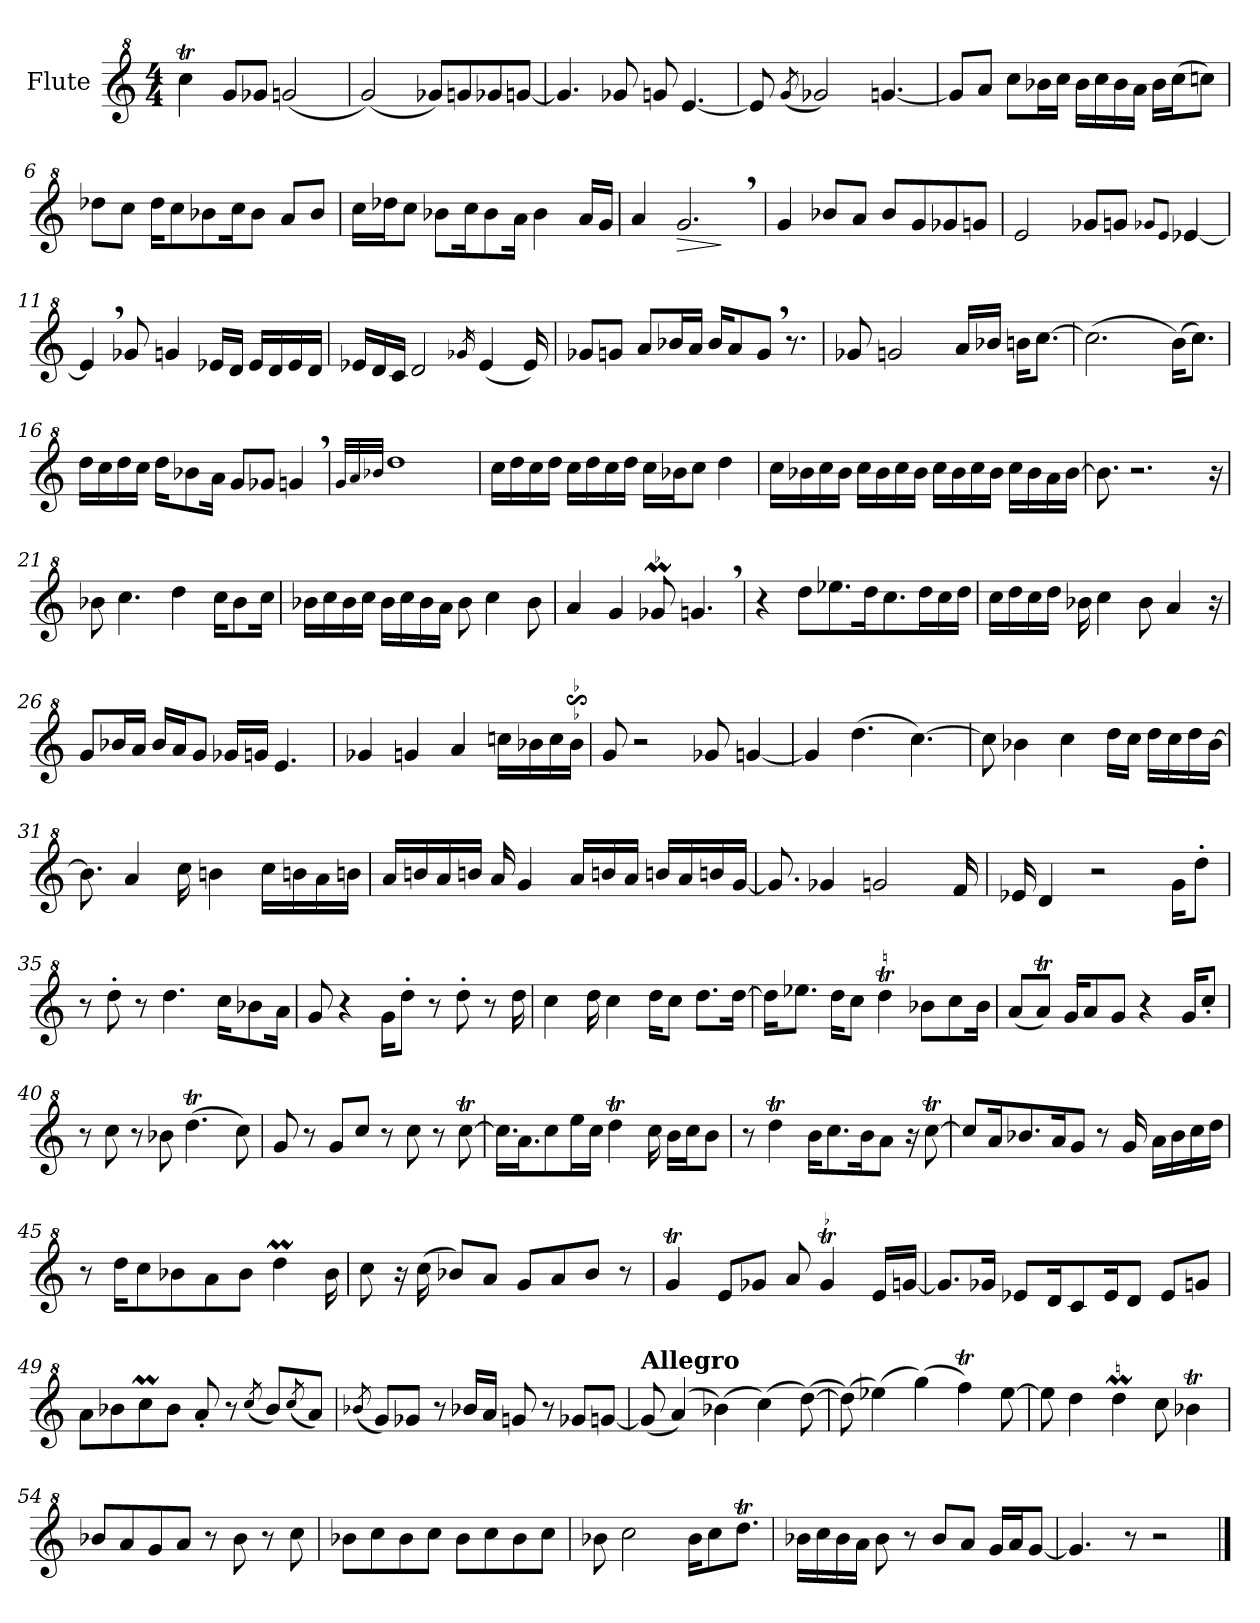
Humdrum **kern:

**kern	**dynam
*part1	*part1
*staff1	*staff1
*I"Flute	*
*I'Fl.	*
*clefG^2	*
*k[]	*
*M4/4	*
=1	=1
4cccT\	.
8gg/L	.
8gg-X/J	.
(<2ggn/	.
=2	=2
(<2gg/)	.
8gg-X/L)	.
8ggn/	.
8gg-X/	.
[8ggn/J	.
=3	=3
4.gg/]	.
8gg-X/	.
8ggn/	.
[4.ee/	.
=4	=4
8ee/]	.
(<8qgg/	.
2gg-X/)	.
[4.ggn/	.
!!LO:LB:g=z
=5	=5
8gg/L]	.
8aa/J	.
8ccc\L	.
16bb-X\L	.
16ccc\JJ	.
16bb-\LL	.
16ccc\	.
16bb-\	.
16aa\JJ	.
16bb-\LL	.
(>16ccc\J	.
8cccn\J)	.
=6	=6
8ddd-X\L	.
8ccc\J	.
16ddd-\KL	.
8ccc\	.
8bb-X\	.
16ccc\K	.
8bb-\J	.
8aa/L	.
8bb-/J	.
=7	=7
16ccc\LL	.
16ddd-X\J	.
8ccc\J	.
8bb-X\L	.
16ccc\K	.
8bb-\	.
16aa\Jk	.
4bb-\	.
16aa/LL	.
16gg/JJ	.
=8	=8
4aa/	.
!	!LO:HP:b
2.gg,/	>
.	]
!!LO:LB:g=z
=9	=9
4gg/	.
8bb-X/L	.
8aa/J	.
8bb-/L	.
8gg/	.
8gg-X/	.
8ggn/J	.
=10	=10
2ee/	.
8gg-X/L	.
8ggn/J	.
8qgg-X/L	.
8qee/J	.
[4ee-X/	.
!!LO:LB:g=z
=11	=11
4ee-,/]	.
8gg-X/	.
4ggn/	.
16ee-X/LL	.
16dd/JJ	.
16ee-/LL	.
16dd/	.
16ee-/	.
16dd/JJ	.
=12	=12
16ee-X/LL	.
16dd/	.
16cc/JJ	.
2dd/	.
16qgg-X/	.
(<4ee-/	.
16ee-/)	.
!!LO:LB:g=z
=13	=13
8gg-X/L	.
8ggn/J	.
8aa/L	.
16bb-X/L	.
16aa/JJ	.
16bb-/KL	.
8aa/	.
8gg,/J	.
8.r	.
=14	=14
8gg-X/	.
2ggn/	.
16aa/LL	.
16bb-X/JJ	.
16bbn\KL	.
[8.ccc\J	.
=15	=15
(>2.ccc\]	.
(>16bb\KL)	.
8.ccc\J)	.
=16	=16
16ddd\LL	.
16ccc\	.
16ddd\	.
16ccc\JJ	.
16ddd\KL	.
8bb-X\	.
16aa\Jk	.
8gg/L	.
8gg-X/J	.
4ggn,/	.
!!LO:LB:g=z
=17	=17
32qgg/LLL	.
32qaa/	.
32qbb-X/JJJ	.
1ddd	.
=18	=18
16ccc\LL	.
16ddd\	.
16ccc\	.
16ddd\JJ	.
16ccc\LL	.
16ddd\	.
16ccc\	.
16ddd\JJ	.
16ccc\LL	.
16bb-X\J	.
8ccc\J	.
4ddd\	.
=19	=19
16ccc\LL	.
16bb-X\	.
16ccc\	.
16bb-\JJ	.
16ccc\LL	.
16bb-\	.
16ccc\	.
16bb-\JJ	.
16ccc\LL	.
16bb-\	.
16ccc\	.
16bb-\JJ	.
16ccc\LL	.
16bb-\	.
16aa\	.
[16bb-\JJ	.
=20	=20
8.bb-\]	.
2.r	.
16r	.
!!LO:LB:g=z
=21	=21
8bb-X\	.
4.ccc\	.
4ddd\	.
16ccc\KL	.
8bb-\	.
16ccc\Jk	.
=22	=22
16bb-X\LL	.
16ccc\	.
16bb-\	.
16ccc\JJ	.
16bb-\LL	.
16ccc\	.
16bb-\	.
16aa\JJ	.
8bb-\	.
4ccc\	.
8bb-\	.
=23	=23
4aa/	.
4gg/	.
8gg-XM/	.
4.ggn,/	.
=24	=24
4r	.
8ddd\L	.
8.eee-X\	.
16ddd\K	.
8.ccc\	.
16ddd\L	.
16ccc\	.
16ddd\JJ	.
!!LO:LB:g=z
=25	=25
16ccc\LL	.
16ddd\	.
16ccc\	.
16ddd\JJ	.
16bb-X\	.
4ccc\	.
8bb-\	.
4aa/	.
16r	.
=26	=26
8gg/L	.
16bb-X/L	.
16aa/JJ	.
16bb-/LL	.
16aa/J	.
8gg/J	.
16gg-X/LL	.
16ggn/JJ	.
4.ee/	.
=27	=27
4gg-X/	.
4ggn/	.
4aa/	.
16cccn\LL	.
16bb-X\	.
16ccc\	.
16bb-s$Ss\JJ	.
=28	=28
8gg/	.
2r	.
8gg-X/	.
[4ggn/	.
!!LO:LB:g=z
=29	=29
4gg/]	.
(>4.ddd\	.
[4.ccc\)	.
=30	=30
8ccc\]	.
4bb-X\	.
4ccc\	.
16ddd\LL	.
16ccc\JJ	.
16ddd\LL	.
16ccc\	.
16ddd\	.
[16bb-\JJ	.
=31	=31
8.bb-\]	.
4aa/	.
16ccc\	.
4bbn\	.
16ccc\LL	.
16bbn\	.
16aa\	.
16bbn\JJ	.
=32	=32
16aa/LL	.
16bbn/	.
16aa/	.
16bbn/JJ	.
16aa/	.
4gg/	.
16aa/LL	.
16bbn/	.
16aa/JJ	.
16bbn/LL	.
16aa/	.
16bbn/	.
[16gg/JJ	.
!!LO:LB:g=z
=33	=33
8.gg/]	.
4gg-X/	.
2ggn/	.
16ff/	.
=34	=34
16ee-X/	.
4dd/	.
2r	.
16gg\KL	.
8ddd'\J	.
=35	=35
8r	.
8ddd'\	.
8r	.
4.ddd\	.
16ccc\KL	.
8bb-X\	.
16aa\Jk	.
=36	=36
8gg/	.
4r	.
16gg\KL	.
8ddd'\J	.
8r	.
8ddd'\	.
8r	.
16ddd\	.
=37	=37
4ccc\	.
16ddd\	.
4ccc\	.
16ddd\KL	.
8ccc\J	.
8.ddd\L	.
[16ddd\Jk	.
!!LO:PB:g=z
=38	=38
16ddd\KL]	.
8.eee-X\J	.
16ddd\KL	.
8ccc\J	.
4dddT\	.
8bb-X\L	.
8ccc\	.
16bb-\Jk	.
=39	=39
(<8aa/L	.
8aaT/J)	.
16gg/KL	.
8aa/	.
8gg/J	.
4r	.
16gg/KL	.
8ccc'/J	.
=40	=40
8r	.
8ccc\	.
8r	.
8bb-X\	.
(>4.dddT\	.
8cccTTT\)	.
=41	=41
8gg/	.
8r	.
8gg/L	.
8ccc/J	.
8r	.
8ccc\	.
8r	.
[8cccT\	.
=42	=42
16.ccc\LL]	.
16.aa\J	.
8ccc\	.
16eee\L	.
16ccc\JJ	.
4dddT\	.
16ccc\	.
16bb\LL	.
16ccc\J	.
8bb\J	.
!!LO:LB:g=z
=43	=43
8r	.
4dddT\	.
16bb\KL	.
8.ccc\	.
16bb\K	.
8aa\J	.
16r	.
[8cccT\	.
=44	=44
8ccc/L]	.
16aa/K	.
8.bb-X/	.
16aa/K	.
8gg/J	.
8r	.
16gg/	.
16aa\LL	.
16bb-\	.
16ccc\	.
16ddd\JJ	.
=45	=45
8r	.
16ddd\KL	.
8ccc\	.
8bb-X\	.
8aa\	.
8bb-\J	.
4dddM\	.
16bb-\	.
=46	=46
8ccc\	.
16r	.
(>16ccc\	.
8bb-X/L)	.
8aa/J	.
8gg/L	.
8aa/	.
8bb-/J	.
8r	.
!!LO:LB:g=z
=47	=47
4ggT/	.
8ee/L	.
8gg-X/J	.
8aa/	.
4gg-T/	.
16ee/LL	.
[16ggn/JJ	.
=48	=48
8.gg/L]	.
16gg-X/Jk	.
8ee-X/L	.
16dd/K	.
8cc/	.
16ee-/K	.
8dd/J	.
8ee-/L	.
8ggn/J	.
=49	=49
8aa\L	.
8bb-X\	.
8cccM\	.
8bb-\J	.
8aa'/	.
8r	.
(<8qccc/	.
8bb-/L)	.
(<8qccc/	.
8aa/J)	.
=50	=50
(<8qbb-X/	.
8gg/L)	.
8gg-X/J	.
8r	.
16bb-/LL	.
16aa/JJ	.
8ggn/	.
8r	.
8gg-X/L	.
[8ggn/J	.
!!LO:LB:g=z
=51	=51
!LO:TX:a:B:t=Allegro	!
(<8gg/]	.
(>4aa/)	.
(>4bb-X\)	.
(>4ccc\)	.
(<[8ddd\)	.
=52	=52
(>8ddd\])	.
(>4eee-X\)	.
(>4ggg\)	.
4fffT\)	.
[8eee-TTT\	.
=53	=53
8eee-\]	.
4ddd\	.
4dddM\	.
8ccc\	.
4bb-XT\	.
=54	=54
8bb-X/L	.
8aa/	.
8gg/	.
8aa/J	.
8r	.
8bb-\	.
8r	.
8ccc\	.
=55	=55
8bb-X\L	.
8ccc\	.
8bb-\	.
8ccc\J	.
8bb-\L	.
8ccc\	.
8bb-\	.
8ccc\J	.
=56	=56
8bb-X\	.
2ccc\	.
16bb-\KL	.
8ccc\	.
8.dddT\J	.
!!LO:LB:g=z
=57	=57
16bb-X\LL	.
16ccc\	.
16bb-\	.
16aa\JJ	.
8bb-\	.
8r	.
8bb-/L	.
8aa/J	.
16gg/LL	.
16aa/J	.
[8gg/J	.
=58	=58
4.gg/]	.
8r	.
2r	.
==	==
*-	*-
